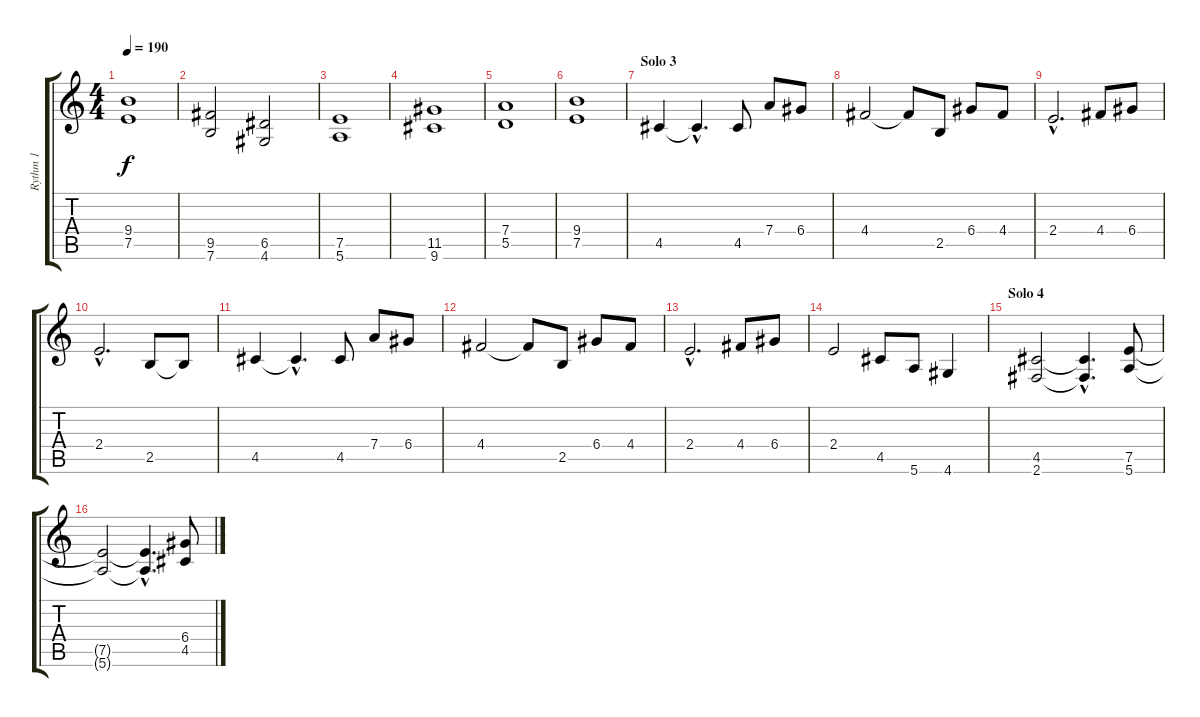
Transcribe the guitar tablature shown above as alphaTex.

\track ("Rythm 1" "Rythm 1") {instrument distortionguitar}
\staff {score tabs}
\tuning (E4 B3 G3 D3 A2 E2) {hide}
\ts (4 4)
\tempo 190
\clef g2
\ks c
(9.4 7.5).1{dy f} |
(9.5 7.6).2 (6.5 4.6).2 |
(7.5 5.6).1 |
(11.5 9.6).1 |
(7.4 5.5).1 |
(9.4 7.5).1 |
\section ("" "Solo 3")
4.5.4 4.5{hac t}.4{d} 4.5.8 7.4.8 6.4.8 |
4.4.2 4.4{t}.8 2.5.8 6.4.8 4.4.8 |
2.4{hac}.2{d} 4.4.8 6.4.8 |
2.4{hac}.2{d} 2.5.8 2.5{t}.8 |
4.5.4 4.5{hac t}.4{d} 4.5.8 7.4.8 6.4.8 |
4.4.2 4.4{t}.8 2.5.8 6.4.8 4.4.8 |
2.4{hac}.2{d} 4.4.8 6.4.8 |
2.4.2 4.5.8 5.6.8 4.6.4 |
\section ("" "Solo 4")
(4.5 2.6).2 (4.5{hac t} 2.6{hac t}).4{d} (7.5 5.6).8 |
(7.5{t} 5.6{t}).2 (7.5{hac t} 5.6{hac t}).4{d} (6.4 4.5).8
